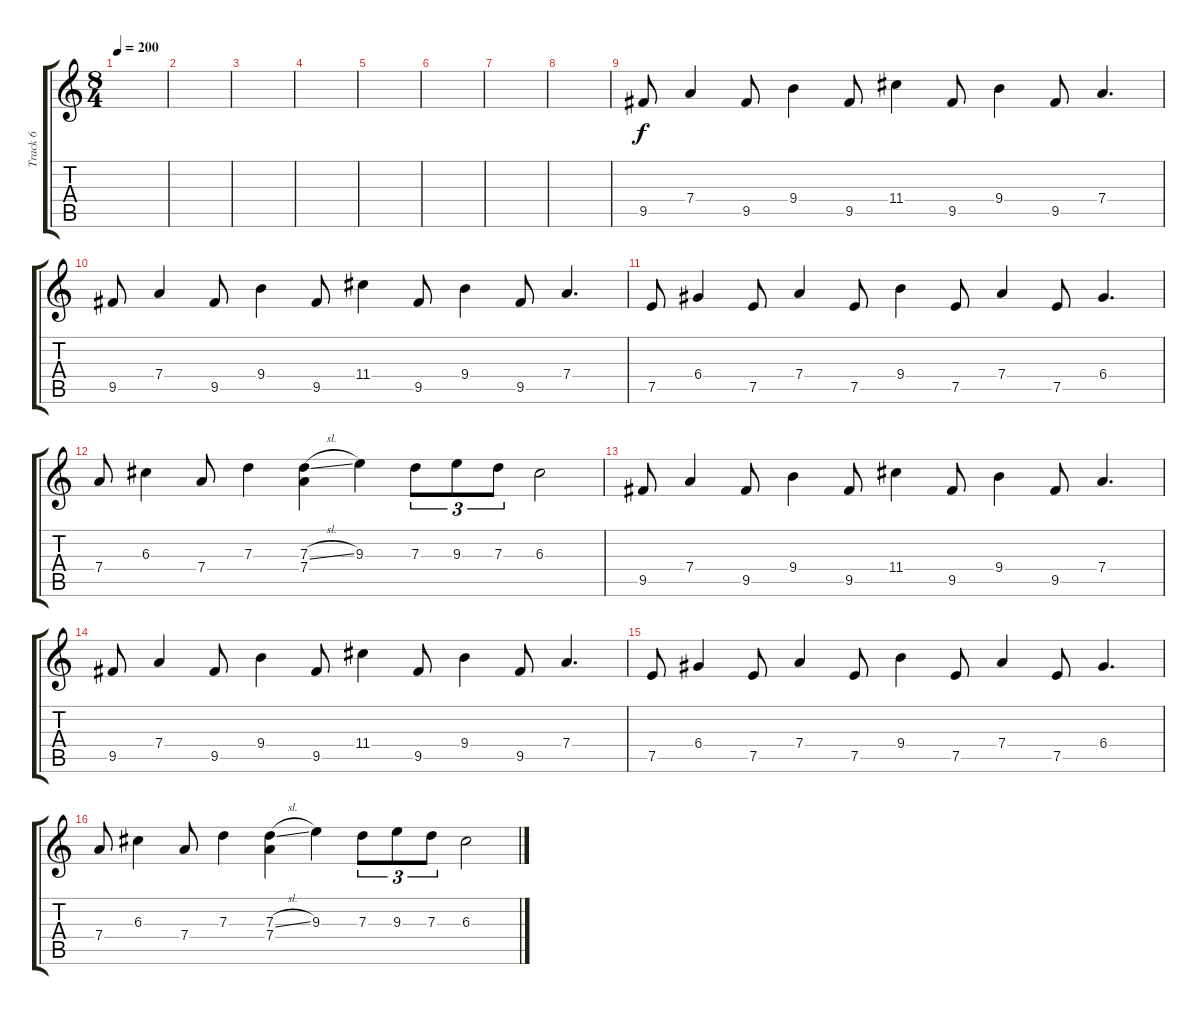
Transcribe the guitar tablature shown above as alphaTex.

\track ("Track 6" "Track 6") {instrument acousticguitarsteel}
\staff {score tabs}
\tuning (E4 B3 G3 D3 A2 E2) {hide}
\ts (8 4)
\tempo 200
\clef g2
\ks c
|
|
|
|
|
|
|
|
9.5.8 7.4.4 9.5.8 9.4.4 9.5.8 11.4.4 9.5.8 9.4.4 9.5.8 7.4.4{d} |
9.5.8 7.4.4 9.5.8 9.4.4 9.5.8 11.4.4 9.5.8 9.4.4 9.5.8 7.4.4{d} |
7.5.8 6.4.4 7.5.8 7.4.4 7.5.8 9.4.4 7.5.8 7.4.4 7.5.8 6.4.4{d} |
7.4.8 6.3.4 7.4.8 7.3.4 (7.3{sl} 7.4).4 9.3.4 7.3.8{tu (3 2)} 9.3.8{tu (3 2)} 7.3.8{tu (3 2)} 6.3.2 |
9.5.8 7.4.4 9.5.8 9.4.4 9.5.8 11.4.4 9.5.8 9.4.4 9.5.8 7.4.4{d} |
9.5.8 7.4.4 9.5.8 9.4.4 9.5.8 11.4.4 9.5.8 9.4.4 9.5.8 7.4.4{d} |
7.5.8 6.4.4 7.5.8 7.4.4 7.5.8 9.4.4 7.5.8 7.4.4 7.5.8 6.4.4{d} |
7.4.8 6.3.4 7.4.8 7.3.4 (7.3{sl} 7.4).4 9.3.4 7.3.8{tu (3 2)} 9.3.8{tu (3 2)} 7.3.8{tu (3 2)} 6.3.2
